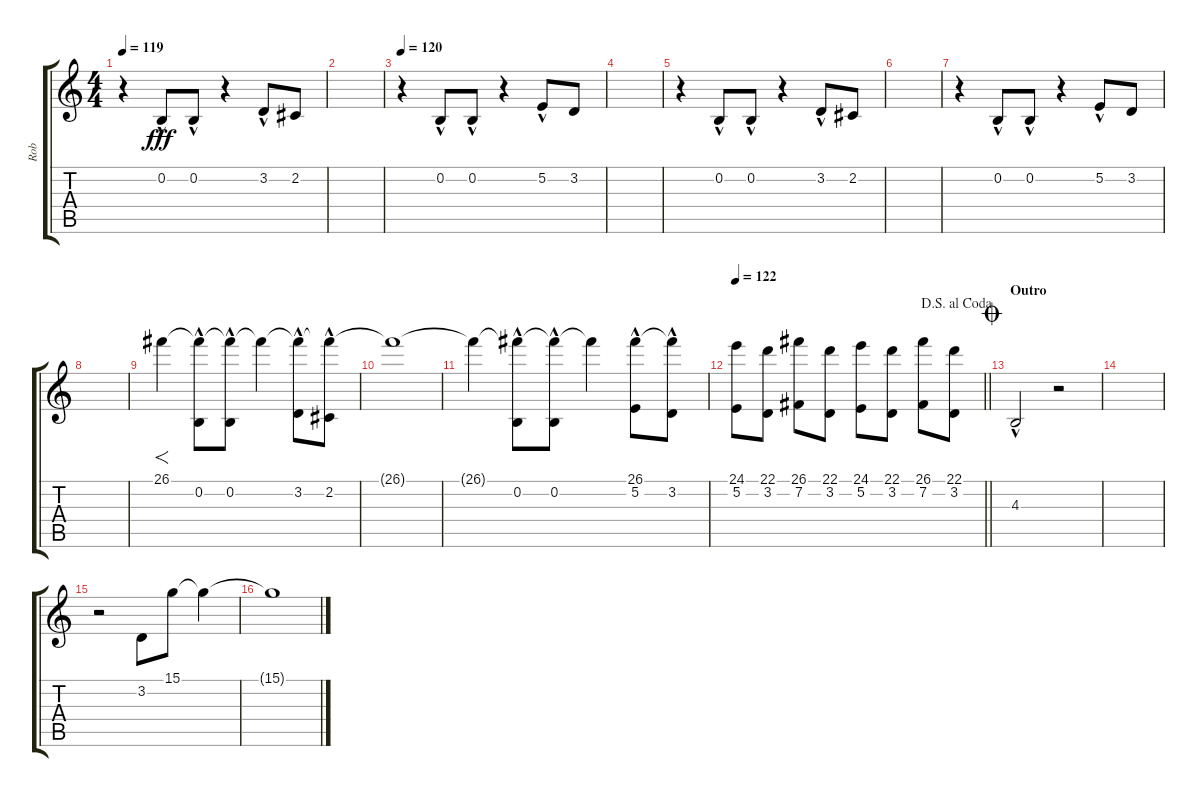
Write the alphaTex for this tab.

\track ("Rob" "Rob") {instrument lead2sawtooth}
\staff {score tabs}
\tuning (E4 B3 G3 D3 A2 E2) {hide}
\ts (4 4)
\tempo 119
\clef g2
\ks c
r.4{dy fff} 0.2{hac}.8 0.2{hac}.8 r.4 3.2{hac}.8 2.2.8 |
|
\tempo 120
r.4 0.2{hac}.8 0.2{hac}.8 r.4 5.2{hac}.8 3.2.8 |
|
r.4 0.2{hac}.8 0.2{hac}.8 r.4 3.2{hac}.8 2.2.8 |
|
r.4 0.2{hac}.8 0.2{hac}.8 r.4 5.2{hac}.8 3.2.8 |
|
26.1.4{f} (26.1{t} 0.2{hac}).8 (26.1{t} 0.2{hac}).8 26.1{t}.4 (26.1{t} 3.2{hac}).8 (26.1{t} 2.2{hac}).8 |
26.1{t}.1 |
26.1{t}.4 (26.1{t} 0.2{hac}).8 (26.1{t} 0.2{hac}).8 26.1{t}.4 (26.1 5.2{hac}).8 (26.1{t} 3.2{hac}).8 |
\jump dalsegnoalcoda
\tempo 122
\barLineRight lightlight
(24.1 5.2).8 (22.1 3.2).8 (26.1 7.2).8 (22.1 3.2).8 (24.1 5.2).8 (22.1 3.2).8 (26.1 7.2).8 (22.1 3.2).8 |
\section ("" "Outro")
\jump coda
4.3{hac}.2 r.2 |
|
r.2 3.2.8 15.1.8 15.1{t}.4 |
15.1{t}.1
